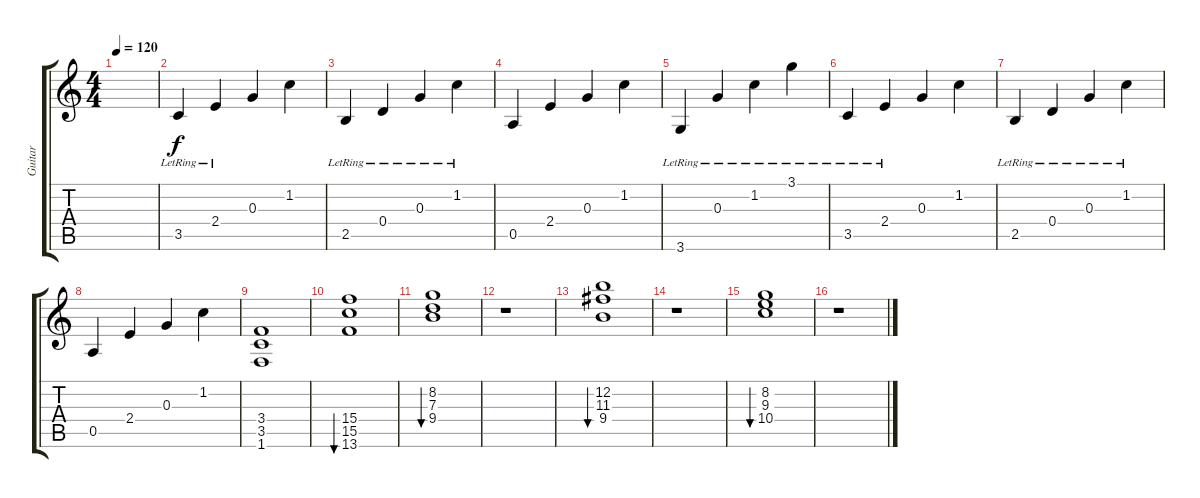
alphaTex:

\track ("Guitar" "Guitar") {instrument electricguitarclean}
\staff {score tabs}
\tuning (E4 B3 G3 D3 A2 E2) {hide}
\ts (4 4)
\tempo 120
\clef g2
\ks c
|
3.5{lr}.4 2.4{lr}.4 0.3.4 1.2.4 |
2.5{lr}.4 0.4{lr}.4 0.3{lr}.4 1.2{lr}.4 |
0.5.4 2.4.4 0.3.4 1.2.4 |
3.6{lr}.4 0.3{lr}.4 1.2{lr}.4 3.1{lr}.4 |
3.5{lr}.4 2.4{lr}.4 0.3.4 1.2.4 |
2.5{lr}.4 0.4{lr}.4 0.3{lr}.4 1.2{lr}.4 |
0.5.4 2.4.4 0.3.4 1.2.4 |
(3.4 3.5 1.6).1 |
(15.4 15.5 13.6).1{bu 240} |
(8.2 7.3 9.4).1{bu 240} |
r.1 |
(12.2 11.3 9.4).1{bu 240} |
r.1 |
(8.2 9.3 10.4).1{bu 240} |
r.1
